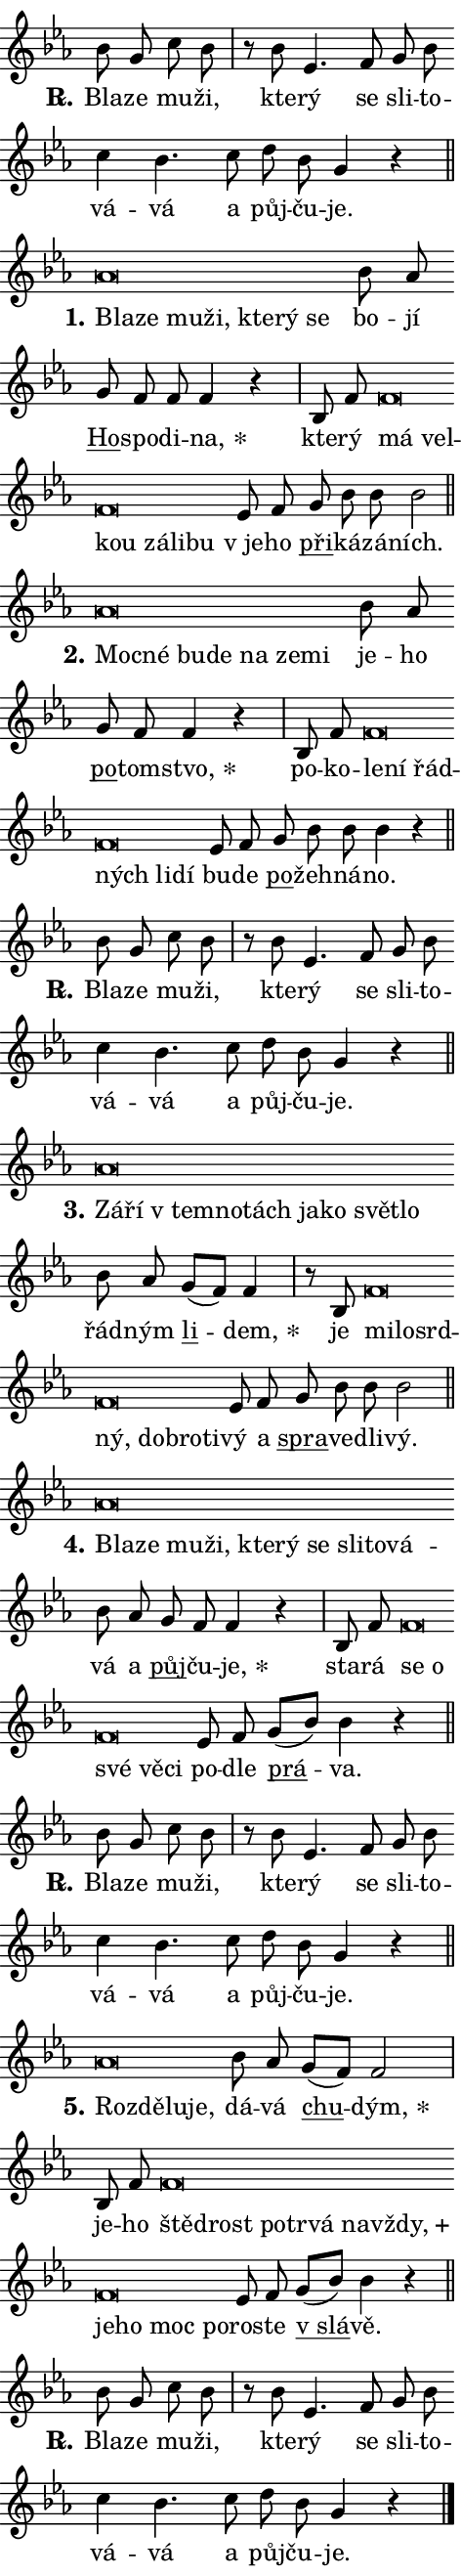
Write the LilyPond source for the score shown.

\version "2.24.0"
\header { tagline = "" }
\paper {
  indent = 0\cm
  top-margin = 0\cm
  right-margin = 0.13\cm % to fit lyric hyphens
  bottom-margin = 0\cm
  left-margin = 0\cm
  paper-width = 8\cm
  page-breaking = #ly:one-page-breaking
  system-system-spacing.basic-distance = #11
  score-system-spacing.basic-distance = #11
  ragged-last = ##f
}


%% Author: Thomas Morley
%% https://lists.gnu.org/archive/html/lilypond-user/2020-05/msg00002.html
#(define (line-position grob)
"Returns position of @var[grob} in current system:
   @code{'start}, if at first time-step
   @code{'end}, if at last time-step
   @code{'middle} otherwise
"
  (let* ((col (ly:item-get-column grob))
         (ln (ly:grob-object col 'left-neighbor))
         (rn (ly:grob-object col 'right-neighbor))
         (col-to-check-left (if (ly:grob? ln) ln col))
         (col-to-check-right (if (ly:grob? rn) rn col))
         (break-dir-left
           (and
             (ly:grob-property col-to-check-left 'non-musical #f)
             (ly:item-break-dir col-to-check-left)))
         (break-dir-right
           (and
             (ly:grob-property col-to-check-right 'non-musical #f)
             (ly:item-break-dir col-to-check-right))))
        (cond ((eqv? 1 break-dir-left) 'start)
              ((eqv? -1 break-dir-right) 'end)
              (else 'middle))))

#(define (tranparent-at-line-position vctor)
  (lambda (grob)
  "Relying on @code{line-position} select the relevant enry from @var{vctor}.
Used to determine transparency,"
    (case (line-position grob)
      ((end) (not (vector-ref vctor 0)))
      ((middle) (not (vector-ref vctor 1)))
      ((start) (not (vector-ref vctor 2))))))

noteHeadBreakVisibility =
#(define-music-function (break-visibility)(vector?)
"Makes @code{NoteHead}s transparent relying on @var{break-visibility}"
#{
  \override NoteHead.transparent =
    #(tranparent-at-line-position break-visibility)
#})

#(define delete-ledgers-for-transparent-note-heads
  (lambda (grob)
    "Reads whether a @code{NoteHead} is transparent.
If so this @code{NoteHead} is removed from @code{'note-heads} from
@var{grob}, which is supposed to be @code{LedgerLineSpanner}.
As a result ledgers are not printed for this @code{NoteHead}"
    (let* ((nhds-array (ly:grob-object grob 'note-heads))
           (nhds-list
             (if (ly:grob-array? nhds-array)
                 (ly:grob-array->list nhds-array)
                 '()))
           ;; Relies on the transparent-property being done before
           ;; Staff.LedgerLineSpanner.after-line-breaking is executed.
           ;; This is fragile ...
           (to-keep
             (remove
               (lambda (nhd)
                 (ly:grob-property nhd 'transparent #f))
               nhds-list)))
      ;; TODO find a better method to iterate over grob-arrays, similiar
      ;; to filter/remove etc for lists
      ;; For now rebuilt from scratch
      (set! (ly:grob-object grob 'note-heads)  '())
      (for-each
        (lambda (nhd)
          (ly:pointer-group-interface::add-grob grob 'note-heads nhd))
        to-keep))))

squashNotes = {
  \override NoteHead.X-extent = #'(-0.2 . 0.2)
  \override NoteHead.Y-extent = #'(-0.75 . 0)
  \override NoteHead.stencil =
    #(lambda (grob)
       (let ((pos (ly:grob-property grob 'staff-position)))
         (begin
           (if (< pos -7) (display "ERROR: Lower brevis then expected\n") (display ""))
           (if (<= pos -6) ly:text-interface::print ly:note-head::print))))
}
unSquashNotes = {
  \revert NoteHead.X-extent
  \revert NoteHead.Y-extent
  \revert NoteHead.stencil
}

hideNotes = \noteHeadBreakVisibility #begin-of-line-visible
unHideNotes = \noteHeadBreakVisibility #all-visible

% work-around for resetting accidentals
% https://lilypond.org/doc/v2.23/Documentation/notation/displaying-rhythms#unmetered-music
cadenzaMeasure = {
  \cadenzaOff
  \partial 1024 s1024
  \cadenzaOn
}

#(define-markup-command (accent layout props text) (markup?)
  "Underline accented syllable"
  (interpret-markup layout props
    #{\markup \override #'(offset . 4.3) \underline { #text }#}))

responsum = \markup \concat {
  "R" \hspace #-1.05 \path #0.1 #'((moveto 0 0.07) (lineto 0.9 0.8)) \hspace #0.05 "."
}

spaceSize = #0.6828661417322834 % exact space size for TeX Gyre Schola

\layout {
  \context {
    \Staff
    \remove "Time_signature_engraver"
    \override LedgerLineSpanner.after-line-breaking = #delete-ledgers-for-transparent-note-heads
  }
  \context {
    \Lyrics {
      \override LyricSpace.minimum-distance = \spaceSize
      \override LyricText.font-name = #"TeX Gyre Schola"
      \override LyricText.font-size = 1
      \override StanzaNumber.font-name = #"TeX Gyre Schola Bold"
      \override StanzaNumber.font-size = 1
    }
  }
  \context {
    \Score 
    \override NoteHead.text =
      #(lambda (grob) 
        (let ((pos (ly:grob-property grob 'staff-position)))
          #{\markup {
            \combine
              \halign #-0.55 \raise #(if (= pos -6) 0 0.5) \override #'(thickness . 2) \draw-line #'(3.2 . 0)
              \musicglyph "noteheads.sM1"
          }#}))
  }
}

% magnetic-lyrics.ily
%
%   written by
%     Jean Abou Samra <jean@abou-samra.fr>
%     Werner Lemberg <wl@gnu.org>
%
%   adapted by
%     Jiri Hon <jiri.hon@gmail.com>
%
% Version 2022-Apr-15

% https://www.mail-archive.com/lilypond-user@gnu.org/msg149350.html

#(define (Left_hyphen_pointer_engraver context)
   "Collect syllable-hyphen-syllable occurrences in lyrics and store
them in properties.  This engraver only looks to the left.  For
example, if the lyrics input is @code{foo -- bar}, it does the
following.

@itemize @bullet
@item
Set the @code{text} property of the @code{LyricHyphen} grob between
@q{foo} and @q{bar} to @code{foo}.

@item
Set the @code{left-hyphen} property of the @code{LyricText} grob with
text @q{foo} to the @code{LyricHyphen} grob between @q{foo} and
@q{bar}.
@end itemize

Use this auxiliary engraver in combination with the
@code{lyric-@/text::@/apply-@/magnetic-@/offset!} hook."
   (let ((hyphen #f)
         (text #f))
     (make-engraver
      (acknowledgers
       ((lyric-syllable-interface engraver grob source-engraver)
        (set! text grob)))
      (end-acknowledgers
       ((lyric-hyphen-interface engraver grob source-engraver)
        ;(when (not (grob::has-interface grob 'lyric-space-interface))
          (set! hyphen grob)));)
      ((stop-translation-timestep engraver)
       (when (and text hyphen)
         (ly:grob-set-object! text 'left-hyphen hyphen))
       (set! text #f)
       (set! hyphen #f)))))

#(define (lyric-text::apply-magnetic-offset! grob)
   "If the space between two syllables is less than the value in
property @code{LyricText@/.details@/.squash-threshold}, move the right
syllable to the left so that it gets concatenated with the left
syllable.

Use this function as a hook for
@code{LyricText@/.after-@/line-@/breaking} if the
@code{Left_@/hyphen_@/pointer_@/engraver} is active."
   (let ((hyphen (ly:grob-object grob 'left-hyphen #f)))
     (when hyphen
       (let ((left-text (ly:spanner-bound hyphen LEFT)))
         (when (grob::has-interface left-text 'lyric-syllable-interface)
           (let* ((common (ly:grob-common-refpoint grob left-text X))
                  (this-x-ext (ly:grob-extent grob common X))
                  (left-x-ext
                   (begin
                     ;; Trigger magnetism for left-text.
                     (ly:grob-property left-text 'after-line-breaking)
                     (ly:grob-extent left-text common X)))
                  ;; `delta` is the gap width between two syllables.
                  (delta (- (interval-start this-x-ext)
                            (interval-end left-x-ext)))
                  (details (ly:grob-property grob 'details))
                  (threshold (assoc-get 'squash-threshold details 0.2)))
             (when (< delta threshold)
               (let* (;; We have to manipulate the input text so that
                      ;; ligatures crossing syllable boundaries are not
                      ;; disabled.  For languages based on the Latin
                      ;; script this is essentially a beautification.
                      ;; However, for non-Western scripts it can be a
                      ;; necessity.
                      (lt (ly:grob-property left-text 'text))
                      (rt (ly:grob-property grob 'text))
                      (is-space (grob::has-interface hyphen 'lyric-space-interface))
                      (space (if is-space " " ""))
                      (extra-delta (if is-space spaceSize 0))
                      ;; Append new syllable.
                      (ltrt-space (if (and (string? lt) (string? rt))
                                (string-append lt space rt)
                                (make-concat-markup (list lt space rt))))
                      ;; Right-align `ltrt` to the right side.
                      (ltrt-space-markup (grob-interpret-markup
                               grob
                               (make-translate-markup
                                (cons (interval-length this-x-ext) 0)
                                (make-right-align-markup ltrt-space)))))
                 (begin
                   ;; Don't print `left-text`.
                   (ly:grob-set-property! left-text 'stencil #f)
                   ;; Set text and stencil (which holds all collected
                   ;; syllables so far) and shift it to the left.
                   (ly:grob-set-property! grob 'text ltrt-space)
                   (ly:grob-set-property! grob 'stencil ltrt-space-markup)
                   (ly:grob-translate-axis! grob (- (- delta extra-delta)) X))))))))))


#(define (lyric-hyphen::displace-bounds-first grob)
   ;; Make very sure this callback isn't triggered too early.
   (let ((left (ly:spanner-bound grob LEFT))
         (right (ly:spanner-bound grob RIGHT)))
     (ly:grob-property left 'after-line-breaking)
     (ly:grob-property right 'after-line-breaking)
     (ly:lyric-hyphen::print grob)))

squashThreshold = #0.4

\layout {
  \context {
    \Lyrics
    \consists #Left_hyphen_pointer_engraver
    \override LyricText.after-line-breaking =
      #lyric-text::apply-magnetic-offset!
    \override LyricHyphen.stencil = #lyric-hyphen::displace-bounds-first
    \override LyricText.details.squash-threshold = \squashThreshold
    \override LyricHyphen.minimum-distance = 0
    \override LyricHyphen.minimum-length = \squashThreshold
  }
}

squashText = \override LyricText.details.squash-threshold = 9999
unSquashText = \override LyricText.details.squash-threshold = \squashThreshold

leftText = \override LyricText.self-alignment-X = #LEFT
unLeftText = \revert LyricText.self-alignment-X

starOffset = #(lambda (grob) 
                (let ((x_offset (ly:self-alignment-interface::aligned-on-x-parent grob)))
                  (if (= x_offset 0) 0 (+ x_offset 1.2))))

star = #(define-music-function (syllable)(string?)
"Append star separator at the end of a syllable"
#{
  \once \override LyricText.X-offset = #starOffset
  \lyricmode { \markup {
    #syllable
    \override #'((font-name . "TeX Gyre Schola Bold")) \hspace #0.2 \lower #0.65 \larger "*"
  } }
#})

starAccent = #(define-music-function (syllable)(string?)
"Append star separator at the end of a syllable and make accent"
#{
  \once \override LyricText.X-offset = #starOffset
  \lyricmode { \markup {
    \accent #syllable
    \override #'((font-name . "TeX Gyre Schola Bold")) \hspace #0.2 \lower #0.65 \larger "*"
  } }
#})

breath = #(define-music-function (syllable)(string?)
"Append breathing indicator at the end of a syllable"
#{
  \lyricmode { \markup { #syllable "+" } }
#})

optionalBreath = #(define-music-function (syllable)(string?)
"Append optional breathing indicator at the end of a syllable"
#{
  \lyricmode { \markup { #syllable "(+)" } }
#})


\score {
    <<
        \new Voice = "melody" { \cadenzaOn \key es \major \relative { bes'8 g c bes \cadenzaMeasure \bar "|" r bes es,4. f8 \bar "" g bes \bar "" c4 bes4. c8 \bar "" d bes g4 r \cadenzaMeasure \bar "||" \break } }
        \new Lyrics \lyricsto "melody" { \lyricmode { \set stanza = \responsum
Bla -- ze mu -- ži, kte -- rý se sli -- to -- vá -- vá a půj -- ču -- je. } }
    >>
    \layout {}
}

\score {
    <<
        \new Voice = "melody" { \cadenzaOn \key es \major \relative { \squashNotes as'\breve*1/16 \hideNotes \breve*1/16 \bar "" \breve*1/16 \bar "" \breve*1/16 \bar "" \breve*1/16 \bar "" \breve*1/16 \breve*1/16 \bar "" \unHideNotes \unSquashNotes bes8 as \bar "" g f f f4 r \cadenzaMeasure \bar "|" bes,8 f' \bar "" \squashNotes f\breve*1/16 \hideNotes \breve*1/16 \bar "" \breve*1/16 \bar "" \breve*1/16 \bar "" \breve*1/16 \breve*1/16 \bar "" \unHideNotes \unSquashNotes es8 f \bar "" g bes bes bes2 \cadenzaMeasure \bar "||" \break } }
        \new Lyrics \lyricsto "melody" { \lyricmode { \set stanza = "1."
\leftText Bla -- \squashText ze mu -- ži, kte -- rý se \unLeftText \unSquashText bo -- jí \markup \accent Ho -- spo -- di -- \star na, kte -- rý \leftText má \squashText vel -- kou zá -- li -- bu \unLeftText \unSquashText "v je" -- ho \markup \accent při -- ká -- zá -- ních. } }
    >>
    \layout {}
}

\score {
    <<
        \new Voice = "melody" { \cadenzaOn \key es \major \relative { \squashNotes as'\breve*1/16 \hideNotes \breve*1/16 \bar "" \breve*1/16 \bar "" \breve*1/16 \bar "" \breve*1/16 \bar "" \breve*1/16 \breve*1/16 \bar "" \unHideNotes \unSquashNotes bes8 as \bar "" g f f4 r \cadenzaMeasure \bar "|" bes,8 f' \bar "" \squashNotes f\breve*1/16 \hideNotes \breve*1/16 \bar "" \breve*1/16 \bar "" \breve*1/16 \bar "" \breve*1/16 \breve*1/16 \bar "" \unHideNotes \unSquashNotes es8 f \bar "" g bes bes bes4 r \cadenzaMeasure \bar "||" \break } }
        \new Lyrics \lyricsto "melody" { \lyricmode { \set stanza = "2."
\leftText Moc -- \squashText né bu -- de na ze -- mi \unLeftText \unSquashText je -- ho \markup \accent po -- tom -- \star stvo, po -- ko -- \leftText le -- \squashText ní řád -- ných li -- dí \unLeftText \unSquashText bu -- de \markup \accent po -- žeh -- ná -- no. } }
    >>
    \layout {}
}

\score {
    <<
        \new Voice = "melody" { \cadenzaOn \key es \major \relative { bes'8 g c bes \cadenzaMeasure \bar "|" r bes es,4. f8 \bar "" g bes \bar "" c4 bes4. c8 \bar "" d bes g4 r \cadenzaMeasure \bar "||" \break } }
        \new Lyrics \lyricsto "melody" { \lyricmode { \set stanza = \responsum
Bla -- ze mu -- ži, kte -- rý se sli -- to -- vá -- vá a půj -- ču -- je. } }
    >>
    \layout {}
}

\score {
    <<
        \new Voice = "melody" { \cadenzaOn \key es \major \relative { \squashNotes as'\breve*1/16 \hideNotes \breve*1/16 \bar "" \breve*1/16 \bar "" \breve*1/16 \bar "" \breve*1/16 \bar "" \breve*1/16 \bar "" \breve*1/16 \bar "" \breve*1/16 \breve*1/16 \bar "" \unHideNotes \unSquashNotes bes8 as \bar "" g[( f)] f4 \cadenzaMeasure \bar "|" r8 bes,8 \squashNotes f'\breve*1/16 \hideNotes \breve*1/16 \bar "" \breve*1/16 \bar "" \breve*1/16 \bar "" \breve*1/16 \bar "" \breve*1/16 \breve*1/16 \bar "" \unHideNotes \unSquashNotes es8 f \bar "" g bes bes bes2 \cadenzaMeasure \bar "||" \break } }
        \new Lyrics \lyricsto "melody" { \lyricmode { \set stanza = "3."
\leftText Zá -- \squashText ří "v tem" -- no -- tách ja -- ko svět -- lo \unLeftText \unSquashText řád -- ným \markup \accent li -- \star dem, je \leftText mi -- \squashText lo -- srd -- ný, dob -- ro -- ti -- \unLeftText \unSquashText vý a \markup \accent spra -- ve -- dli -- vý. } }
    >>
    \layout {}
}

\score {
    <<
        \new Voice = "melody" { \cadenzaOn \key es \major \relative { \squashNotes as'\breve*1/16 \hideNotes \breve*1/16 \bar "" \breve*1/16 \bar "" \breve*1/16 \bar "" \breve*1/16 \bar "" \breve*1/16 \bar "" \breve*1/16 \bar "" \breve*1/16 \bar "" \breve*1/16 \breve*1/16 \bar "" \unHideNotes \unSquashNotes bes8 as \bar "" g f f4 r \cadenzaMeasure \bar "|" bes,8 f' \bar "" \squashNotes f\breve*1/16 \hideNotes \breve*1/16 \bar "" \breve*1/16 \bar "" \breve*1/16 \breve*1/16 \bar "" \unHideNotes \unSquashNotes es8 f \bar "" g[( bes)] bes4 r \cadenzaMeasure \bar "||" \break } }
        \new Lyrics \lyricsto "melody" { \lyricmode { \set stanza = "4."
\leftText Bla -- \squashText ze mu -- ži, kte -- rý se sli -- to -- vá -- \unLeftText \unSquashText vá a \markup \accent půj -- ču -- \star je, sta -- rá \leftText se \squashText o své vě -- ci \unLeftText \unSquashText po -- dle \markup \accent prá -- va. } }
    >>
    \layout {}
}

\score {
    <<
        \new Voice = "melody" { \cadenzaOn \key es \major \relative { bes'8 g c bes \cadenzaMeasure \bar "|" r bes es,4. f8 \bar "" g bes \bar "" c4 bes4. c8 \bar "" d bes g4 r \cadenzaMeasure \bar "||" \break } }
        \new Lyrics \lyricsto "melody" { \lyricmode { \set stanza = \responsum
Bla -- ze mu -- ži, kte -- rý se sli -- to -- vá -- vá a půj -- ču -- je. } }
    >>
    \layout {}
}

\score {
    <<
        \new Voice = "melody" { \cadenzaOn \key es \major \relative { \squashNotes as'\breve*1/16 \hideNotes \breve*1/16 \bar "" \breve*1/16 \breve*1/16 \bar "" \unHideNotes \unSquashNotes bes8 as \bar "" g[( f)] f2 \cadenzaMeasure \bar "|" bes,8 f' \bar "" \squashNotes f\breve*1/16 \hideNotes \breve*1/16 \bar "" \breve*1/16 \bar "" \breve*1/16 \bar "" \breve*1/16 \bar "" \breve*1/16 \bar "" \breve*1/16 \bar "" \breve*1/16 \bar "" \breve*1/16 \bar "" \breve*1/16 \breve*1/16 \bar "" \unHideNotes \unSquashNotes es8 f \bar "" g[( bes)] bes4 r \cadenzaMeasure \bar "||" \break } }
        \new Lyrics \lyricsto "melody" { \lyricmode { \set stanza = "5."
\leftText Roz -- \squashText dě -- lu -- je, \unLeftText \unSquashText dá -- vá \markup \accent chu -- \star dým, je -- ho \leftText ště -- \squashText drost po -- tr -- vá na -- \breath "vždy," je -- ho moc po -- \unLeftText \unSquashText ro -- ste \markup \accent "v slá" -- vě. } }
    >>
    \layout {}
}

\score {
    <<
        \new Voice = "melody" { \cadenzaOn \key es \major \relative { bes'8 g c bes \cadenzaMeasure \bar "|" r bes es,4. f8 \bar "" g bes \bar "" c4 bes4. c8 \bar "" d bes g4 r \cadenzaMeasure \bar "||" \break } \bar "|." }
        \new Lyrics \lyricsto "melody" { \lyricmode { \set stanza = \responsum
Bla -- ze mu -- ži, kte -- rý se sli -- to -- vá -- vá a půj -- ču -- je. } }
    >>
    \layout {}
}
